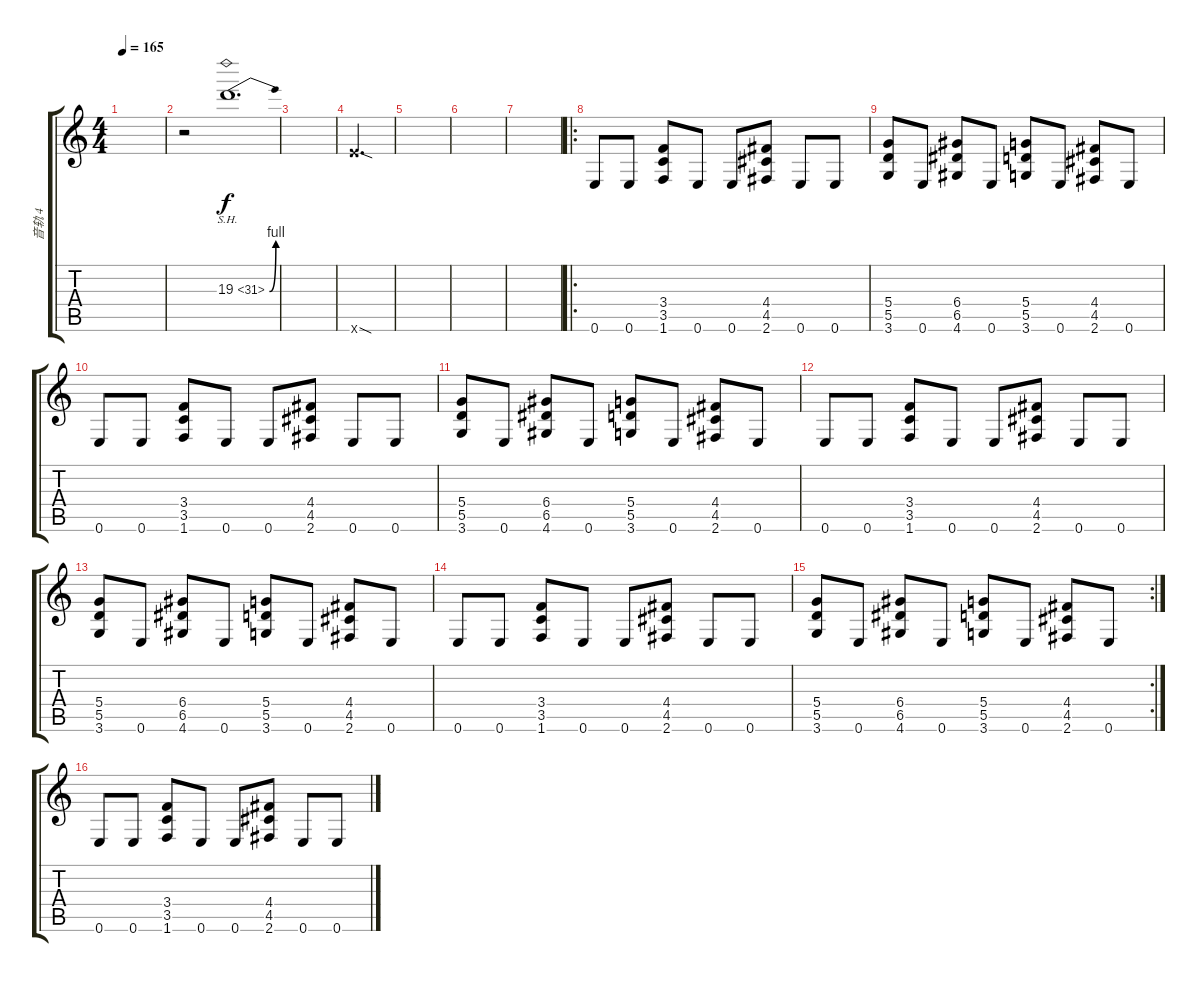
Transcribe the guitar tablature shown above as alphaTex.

\track ("音轨 4" "音轨 4") {instrument acousticguitarsteel}
\staff {score tabs}
\tuning (E4 B3 G3 D3 A2 E2) {hide}
\ts (4 4)
\tempo 165
\clef g2
\ks c
|
r.2 19.3{be (bend 0 0 60 4) sh 12}.1{d} |
|
12.6{sod x}.4{d} |
|
|
|
\ro
0.6.8 0.6.8 (3.4 3.5 1.6).8 0.6.8 0.6.8 (4.4 4.5 2.6).8 0.6.8 0.6.8 |
(5.4 5.5 3.6).8 0.6.8 (6.4 6.5 4.6).8 0.6.8 (5.4 5.5 3.6).8 0.6.8 (4.4 4.5 2.6).8 0.6.8 |
0.6.8 0.6.8 (3.4 3.5 1.6).8 0.6.8 0.6.8 (4.4 4.5 2.6).8 0.6.8 0.6.8 |
(5.4 5.5 3.6).8 0.6.8 (6.4 6.5 4.6).8 0.6.8 (5.4 5.5 3.6).8 0.6.8 (4.4 4.5 2.6).8 0.6.8 |
0.6.8 0.6.8 (3.4 3.5 1.6).8 0.6.8 0.6.8 (4.4 4.5 2.6).8 0.6.8 0.6.8 |
(5.4 5.5 3.6).8 0.6.8 (6.4 6.5 4.6).8 0.6.8 (5.4 5.5 3.6).8 0.6.8 (4.4 4.5 2.6).8 0.6.8 |
0.6.8 0.6.8 (3.4 3.5 1.6).8 0.6.8 0.6.8 (4.4 4.5 2.6).8 0.6.8 0.6.8 |
\rc 2
(5.4 5.5 3.6).8 0.6.8 (6.4 6.5 4.6).8 0.6.8 (5.4 5.5 3.6).8 0.6.8 (4.4 4.5 2.6).8 0.6.8 |
0.6.8 0.6.8 (3.4 3.5 1.6).8 0.6.8 0.6.8 (4.4 4.5 2.6).8 0.6.8 0.6.8
